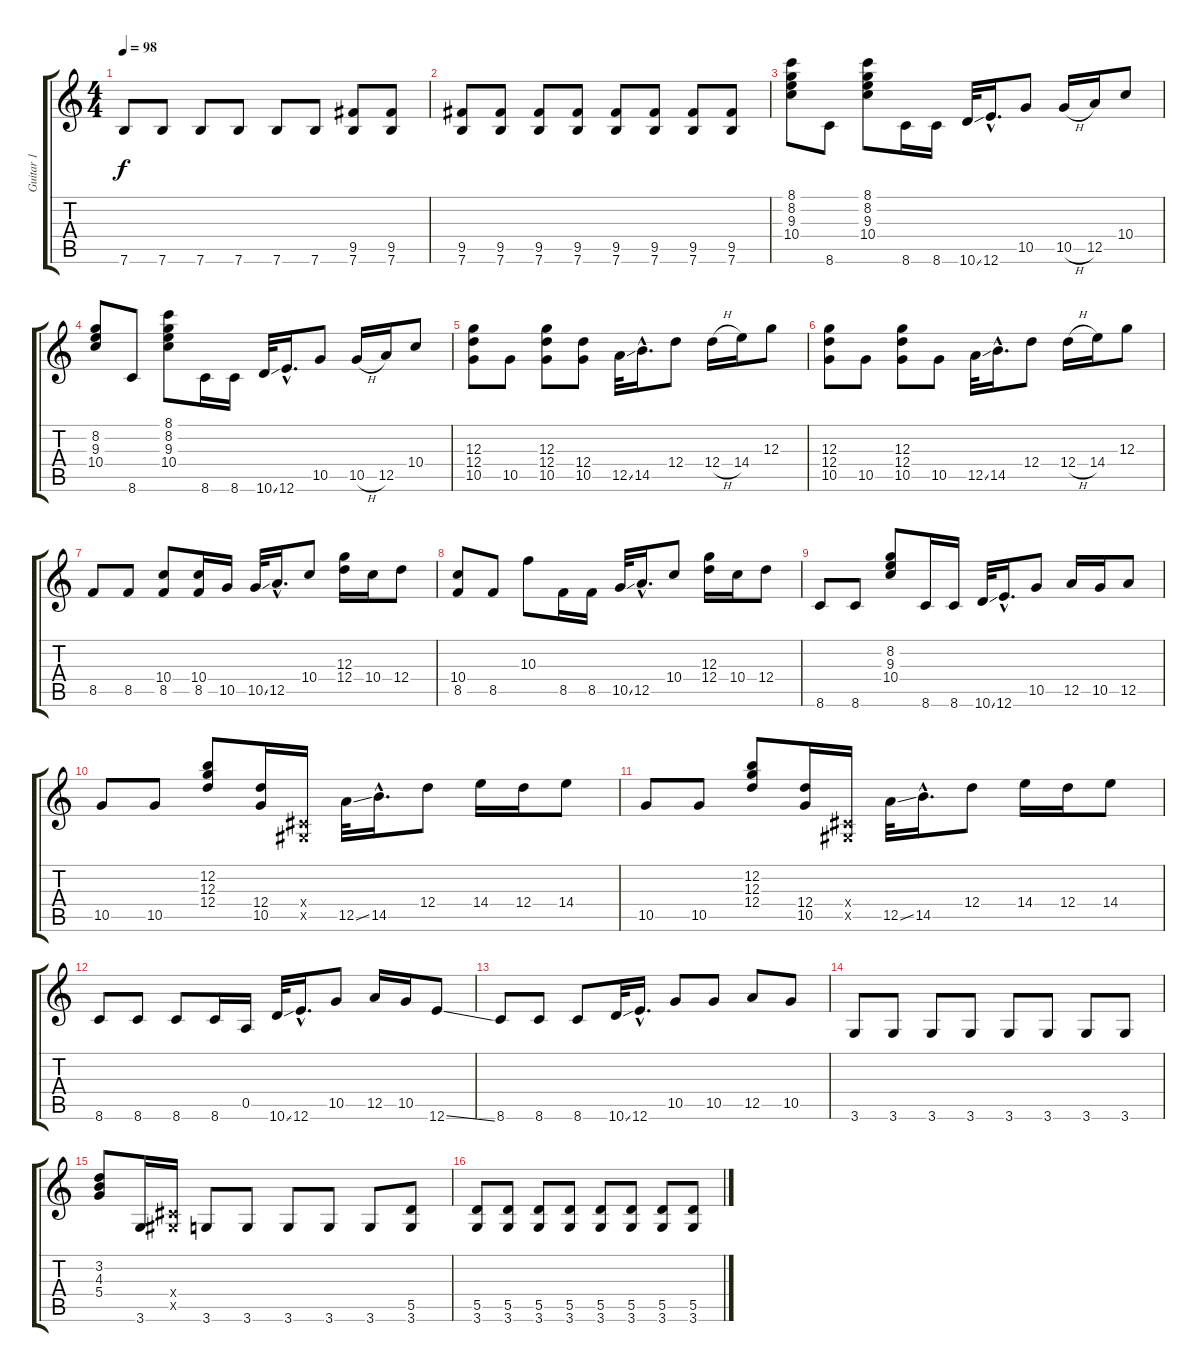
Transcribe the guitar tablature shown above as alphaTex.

\track ("Guitar 1" "Guitar 1") {instrument electricguitarclean}
\staff {score tabs}
\tuning (E4 B3 G3 D3 A2 E2) {hide}
\ts (4 4)
\tempo 98
\clef g2
\ks c
7.6.8{dy f} 7.6.8 7.6.8 7.6.8 7.6.8 7.6.8 (9.5 7.6).8 (9.5 7.6).8 |
(9.5 7.6).8 (9.5 7.6).8 (9.5 7.6).8 (9.5 7.6).8 (9.5 7.6).8 (9.5 7.6).8 (9.5 7.6).8 (9.5 7.6).8 |
(8.1 8.2 9.3 10.4).8 8.6.8 (8.1 8.2 9.3 10.4).8 8.6.16 8.6.16 10.6{ss}.32 12.6{hac}.16{d} 10.5.8 10.5{h}.16 12.5.16 10.4.8 |
(8.2 9.3 10.4).8 8.6.8 (8.1 8.2 9.3 10.4).8 8.6.16 8.6.16 10.6{ss}.32 12.6{hac}.16{d} 10.5.8 10.5{h}.16 12.5.16 10.4.8 |
(12.3 12.4 10.5).8 10.5.8 (12.3 12.4 10.5).8 (12.4 10.5).8 12.5{ss}.32 14.5{hac}.16{d} 12.4.8 12.4{h}.16 14.4.16 12.3.8 |
(12.3 12.4 10.5).8 10.5.8 (12.3 12.4 10.5).8 10.5.8 12.5{ss}.32 14.5{hac}.16{d} 12.4.8 12.4{h}.16 14.4.16 12.3.8 |
8.5.8 8.5.8 (10.4 8.5).8 (10.4 8.5).16 10.5.16 10.5{ss}.32 12.5{hac}.16{d} 10.4.8 (12.3 12.4).16 10.4.16 12.4.8 |
(10.4 8.5).8 8.5.8 10.3.8 8.5.16 8.5.16 10.5{ss}.32 12.5{hac}.16{d} 10.4.8 (12.3 12.4).16 10.4.16 12.4.8 |
8.6.8 8.6.8 (8.2 9.3 10.4).8 8.6.16 8.6.16 10.6{ss}.32 12.6{hac}.16{d} 10.5.8 12.5.16 10.5.16 12.5.8 |
10.5.8 10.5.8 (12.2 12.3 12.4).8 (12.4 10.5).16 (-1.4{x} -1.5{x}).16 12.5{ss}.32 14.5{hac}.16{d} 12.4.8 14.4.16 12.4.16 14.4.8 |
10.5.8 10.5.8 (12.2 12.3 12.4).8 (12.4 10.5).16 (-1.4{x} -1.5{x}).16 12.5{ss}.32 14.5{hac}.16{d} 12.4.8 14.4.16 12.4.16 14.4.8 |
8.6.8 8.6.8 8.6.8 8.6.16 0.5.16 10.6{ss}.32 12.6{hac}.16{d} 10.5.8 12.5.16 10.5.16 12.6{ss}.8 |
8.6.8 8.6.8 8.6.8 10.6{ss}.32 12.6{hac}.16{d} 10.5.8 10.5.8 12.5.8 10.5.8 |
3.6.8 3.6.8 3.6.8 3.6.8 3.6.8 3.6.8 3.6.8 3.6.8 |
(3.2 4.3 5.4).8 3.6.16 (-1.4{x} -1.5{x}).16 3.6.8 3.6.8 3.6.8 3.6.8 3.6.8 (5.5 3.6).8 |
(5.5 3.6).8 (5.5 3.6).8 (5.5 3.6).8 (5.5 3.6).8 (5.5 3.6).8 (5.5 3.6).8 (5.5 3.6).8 (5.5 3.6).8
